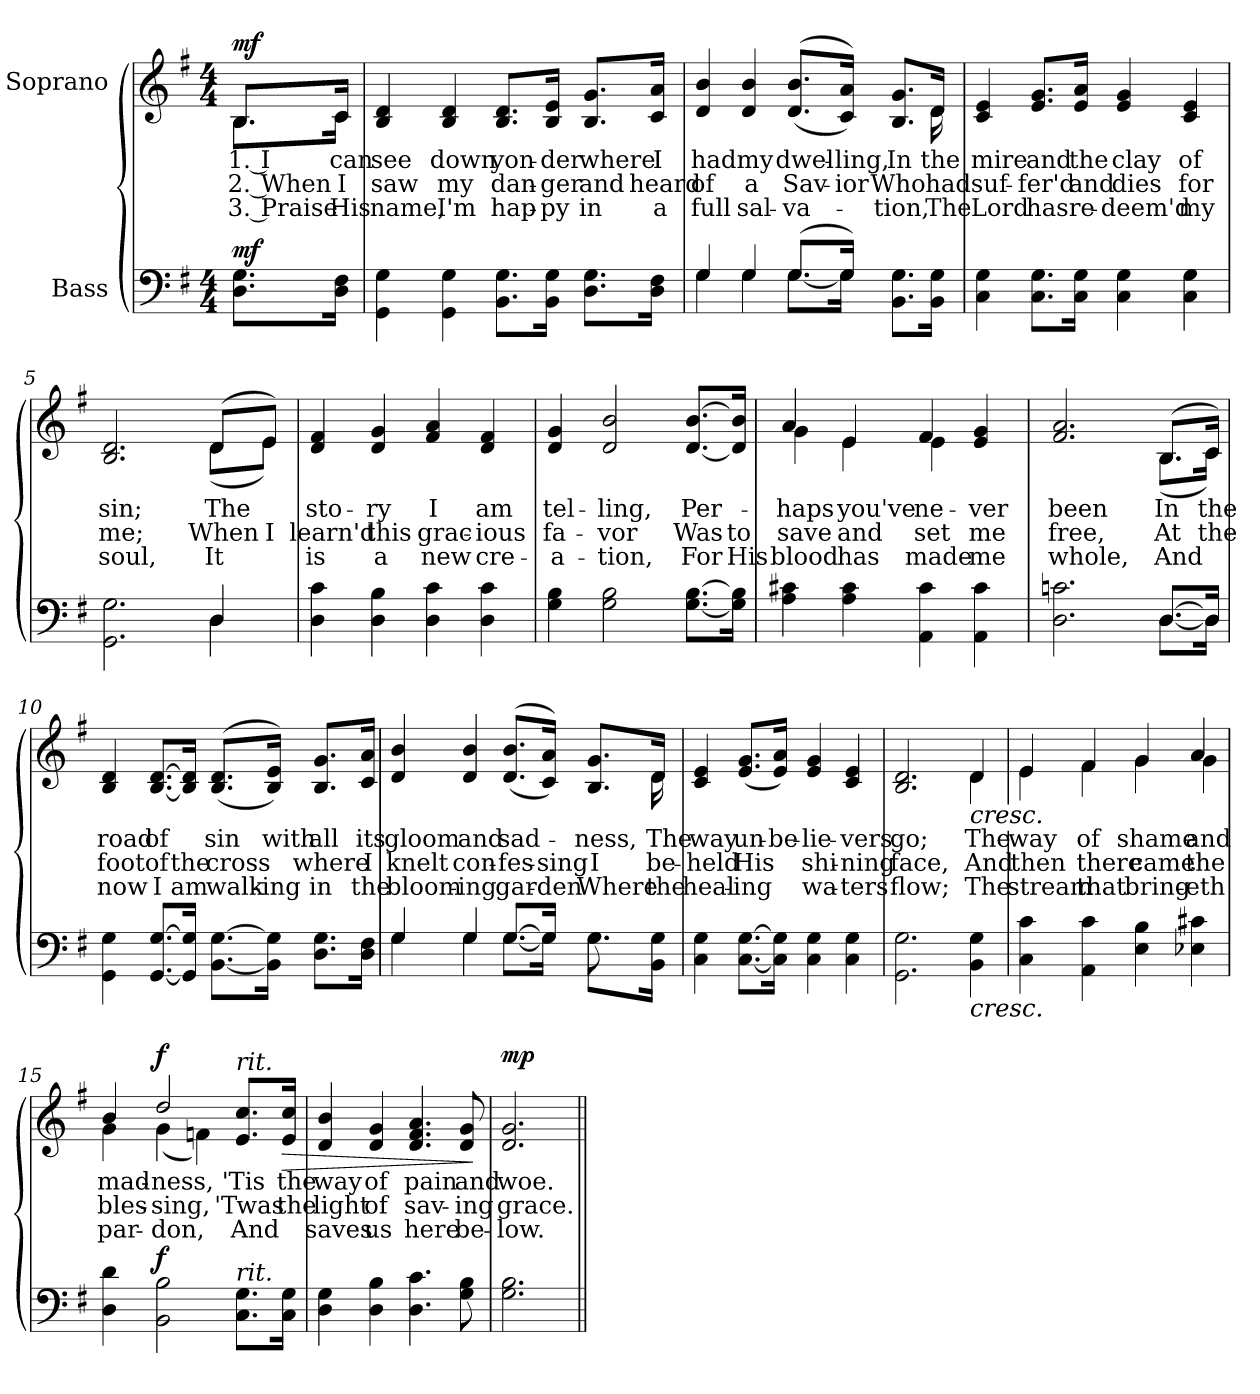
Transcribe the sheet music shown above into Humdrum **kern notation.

**kern	**dynam	**kern	**text	**text	**text	**dynam
*part2	*part2	*part1	*part1	*part1	*part1	*part1
*staff2	*staff2	*staff1	*staff1	*staff1	*staff1	*staff1
*I"Bass	*	*I"Soprano	*	*	*	*
*clefF4	*	*clefG2	*	*	*	*
*k[f#]	*	*k[f#]	*	*	*	*
*M4/4	*	*M4/4	*	*	*	*
*MM70	*	*MM70	*	*	*	*
=1	=1	=1	=1	=1	=1	=1
!	!LO:DY:a	!	!LO:LY:b	!LO:LY:b	!LO:LY:b	!LO:DY:b
*	*	*^	*	*	*	*
8.D\ 8.G\L	mf	8.B/L	8.B\L	1. I	2. When	3. Praise	mf
!	!	!	!	!LO:LY:b	!LO:LY:b	!LO:LY:b	!
16D\ 16F#\Jk	.	16c/Jk	16c\Jk	can	I	His	.
=2	=2	=2	=2	=2	=2	=2	=2
!	!	!	!	!LO:LY:b	!LO:LY:b	!LO:LY:b	!
*	*	*v	*v	*	*	*	*
4GG\ 4G\	.	4B/ 4d/	see	saw	name,	.
!	!	!	!LO:LY:b	!LO:LY:b	!LO:LY:b	!
4GG\ 4G\	.	4B/ 4d/	down	my	I'm	.
!	!	!	!LO:LY:b	!LO:LY:b	!LO:LY:b	!
8.BB\ 8.G\L	.	8.B/ 8.d/L	yon-	dan-	hap-	.
!	!	!	!LO:LY:b	!LO:LY:b	!LO:LY:b	!
16BB\ 16G\Jk	.	16B/ 16e/Jk	-der	-ger	-py	.
!	!	!	!LO:LY:b	!LO:LY:b	!LO:LY:b	!
8.D\ 8.G\L	.	8.B/ 8.g/L	where	and	in	.
!	!	!	!LO:LY:b	!LO:LY:b	!LO:LY:b	!
16D\ 16F#\Jk	.	16c/ 16a/Jk	I	heard	a	.
=3	=3	=3	=3	=3	=3	=3
*^	*	*	*	*	*	*
!	!	!	!	!LO:LY:b	!LO:LY:b	!LO:LY:b	!
*	*	*	*^	*	*	*	*
4G/	4G\	.	4d/ 4b/	4ryy	had	of	full	.
!	!	!	!	!	!LO:LY:b	!LO:LY:b	!LO:LY:b	!
4G/	4G\	.	4d/ 4b/	4ryy	my	a	sal-	.
!	!	!	!	!	!LO:LY:b	!LO:LY:b	!LO:LY:b	!
(>8.G/L	[8.G\L	.	(<(>8.d/ 8.b/L	8.ryy	dwel-	Sav-	-va-	.
!	!	!	!	!	!LO:LY:b	!LO:LY:b	!	!
16G/Jk)	16G\Jk]	.	16c/ 16a/Jk))	16ryy	-ling,	-ior	.	.
!	!	!	!	!	!LO:LY:b	!LO:LY:b	!LO:LY:b	!
8.BB\ 8.G\L	4ryy	.	8.B/ 8.g/L	8.ryy	In	Who	-tion,	.
!	!	!	!	!	!LO:LY:b	!LO:LY:b	!LO:LY:b	!
16BB\ 16G\Jk	.	.	16d/Jk	16d\	the	had	The	.
*v	*v	*	*	*	*	*	*	*
!!LO:LB:g=z
=4	=4	=4	=4	=4	=4	=4	=4
!	!	!	!	!LO:LY:b	!LO:LY:b	!LO:LY:b	!
*	*	*v	*v	*	*	*	*
4C\ 4G\	.	4c/ 4e/	mire	suf-	Lord	.
!	!	!	!LO:LY:b	!LO:LY:b	!LO:LY:b	!
8.C\ 8.G\L	.	8.e/ 8.g/L	and	-fer'd	has	.
!	!	!	!LO:LY:b	!LO:LY:b	!LO:LY:b	!
16C\ 16G\Jk	.	16e/ 16a/Jk	the	and	re-	.
!	!	!	!LO:LY:b	!LO:LY:b	!LO:LY:b	!
4C\ 4G\	.	4e/ 4g/	clay	dies	-deem'd	.
!	!	!	!LO:LY:b	!LO:LY:b	!LO:LY:b	!
4C\ 4G\	.	4c/ 4e/	of	for	my	.
=5	=5	=5	=5	=5	=5	=5
*^	*	*	*	*	*	*
!	!	!	!	!LO:LY:b	!LO:LY:b	!LO:LY:b	!
*	*	*	*^	*	*	*	*
2.GG\ 2.G\	2.ryy	.	2.B/ 2.d/	2.ryy	sin;	me;	soul,	.
!	!	!	!	!	!LO:LY:b	!LO:LY:b	!LO:LY:b	!
4D/	4D\	.	(>8d/L	(<8d\L	The	When	It	.
!	!	!	!	!	!	!LO:LY:b	!	!
.	.	.	8e/J)	8e\J)	.	I	.	.
*v	*v	*	*	*	*	*	*	*
=6	=6	=6	=6	=6	=6	=6	=6
!	!	!	!	!LO:LY:b	!LO:LY:b	!LO:LY:b	!
*	*	*v	*v	*	*	*	*
4D\ 4c\	.	4d/ 4f#/	sto-	learn'd	is	.
!	!	!	!LO:LY:b	!LO:LY:b	!LO:LY:b	!
4D\ 4B\	.	4d/ 4g/	-ry	this	a	.
!	!	!	!LO:LY:b	!LO:LY:b	!LO:LY:b	!
4D\ 4c\	.	4f#/ 4a/	I	grac-	new	.
!	!	!	!LO:LY:b	!LO:LY:b	!LO:LY:b	!
4D\ 4c\	.	4d/ 4f#/	am	-ious	cre-	.
=7	=7	=7	=7	=7	=7	=7
!	!	!	!LO:LY:b	!LO:LY:b	!LO:LY:b	!
4G\ 4B\	.	4d/ 4g/	tel-	fa-	-a-	.
!	!	!	!LO:LY:b	!LO:LY:b	!LO:LY:b	!
2G\ 2B\	.	2d/ 2b/	-ling,	-vor	-tion,	.
!	!	!	!LO:LY:b	!LO:LY:b	!LO:LY:b	!
[8.G\ [8.B\L	.	[8.d/ [8.b/L	Per-	Was	For	.
!	!	!	!	!LO:LY:b	!LO:LY:b	!
16G]\ 16B]\Jk	.	16d]/ 16b]/Jk	.	to	His	.
!!LO:LB:g=z
=8	=8	=8	=8	=8	=8	=8
!	!	!	!LO:LY:b	!LO:LY:b	!LO:LY:b	!
*	*	*^	*	*	*	*
4A\ 4c#X\	.	4a/	4g\	-haps	save	blood	.
!	!	!	!	!LO:LY:b	!LO:LY:b	!LO:LY:b	!
4A\ 4c#\	.	4e/	4e\	you've	and	has	.
!	!	!	!	!LO:LY:b	!LO:LY:b	!LO:LY:b	!
4AA\ 4c#\	.	4f#/	4e\	ne-	set	made	.
!	!	!	!	!LO:LY:b	!LO:LY:b	!LO:LY:b	!
4AA\ 4c#\	.	4e/ 4g/	4ryy	-ver	me	me	.
=9	=9	=9	=9	=9	=9	=9	=9
*^	*	*	*	*	*	*	*
!	!	!	!	!	!LO:LY:b	!LO:LY:b	!LO:LY:b	!
2.D\ 2.cn\	2.ryy	.	2.f#/ 2.a/	2.ryy	been	free,	whole,	.
!	!	!	!	!	!LO:LY:b	!LO:LY:b	!LO:LY:b	!
[8.D/L	[8.D\L	.	(>8.B/L	(<8.B\L	In	At	And	.
!	!	!	!	!	!LO:LY:b	!LO:LY:b	!	!
16D/Jk]	16D\Jk]	.	16c/Jk)	16c\Jk)	the	the	.	.
=10	=10	=10	=10	=10	=10	=10	=10	=10
!	!	!	!	!	!LO:LY:b	!LO:LY:b	!LO:LY:b	!
*v	*v	*	*	*	*	*	*	*
*	*	*v	*v	*	*	*	*
4GG\ 4G\	.	4B/ 4d/	road	foot	now	.
!	!	!	!LO:LY:b	!LO:LY:b	!LO:LY:b	!
[8.GG/ [8.G/L	.	[8.B/ [8.d/L	of	of	I	.
!	!	!	!	!LO:LY:b	!LO:LY:b	!
16GG]/ 16G]/Jk	.	16B]/ 16d]/Jk	.	the	am	.
!	!	!	!LO:LY:b	!LO:LY:b	!LO:LY:b	!
[8.BB\ [8.G\L	.	(<(>8.B/ 8.d/L	sin	cross	walk-	.
!	!	!	!LO:LY:b	!	!LO:LY:b	!
16BB]\ 16G]\Jk	.	16B/ 16e/Jk))	with	.	-ing	.
!	!	!	!LO:LY:b	!LO:LY:b	!LO:LY:b	!
8.D\ 8.G\L	.	8.B/ 8.g/L	all	where	in	.
!	!	!	!LO:LY:b	!LO:LY:b	!LO:LY:b	!
16D\ 16F#\Jk	.	16c/ 16a/Jk	its	I	the	.
!!LO:LB:g=z
=11	=11	=11	=11	=11	=11	=11
*^	*	*	*	*	*	*
!	!	!	!	!LO:LY:b	!LO:LY:b	!LO:LY:b	!
*	*	*	*^	*	*	*	*
4G/	4G\	.	4d/ 4b/	4ryy	gloom	knelt	bloom-	.
!	!	!	!	!	!LO:LY:b	!LO:LY:b	!LO:LY:b	!
4G/	4G\	.	4d/ 4b/	4ryy	and	con-	-ing	.
!	!	!	!	!	!LO:LY:b	!LO:LY:b	!LO:LY:b	!
[8.G/L	[8.G\L	.	(<(>8.d/ 8.b/L	8.ryy	sad-	-fes-	gar-	.
!	!	!	!	!	!	!LO:LY:b	!LO:LY:b	!
16G/Jk]	16G\Jk]	.	16c/ 16a/Jk))	16ryy	.	-sing	-den	.
!	!	!	!	!	!LO:LY:b	!LO:LY:b	!LO:LY:b	!
8.G\L	8.G\	.	8.B/ 8.g/L	8.ryy	-ness,	I	Where	.
!	!	!	!	!	!LO:LY:b	!LO:LY:b	!LO:LY:b	!
16BB\ 16G\Jk	16ryy	.	16d/Jk	16d\	The	be-	the	.
=12	=12	=12	=12	=12	=12	=12	=12	=12
!	!	!	!	!	!LO:LY:b	!LO:LY:b	!LO:LY:b	!
*v	*v	*	*	*	*	*	*	*
*	*	*v	*v	*	*	*	*
4C\ 4G\	.	4c/ 4e/	way	-held	heal-	.
!	!	!	!LO:LY:b	!LO:LY:b	!LO:LY:b	!
[8.C\ [8.G\L	.	(<8.e/ 8.g/L	un-	His	-ing	.
!	!	!	!LO:LY:b	!	!	!
16C]\ 16G]\Jk	.	16e/ 16a/Jk)	-be-	.	.	.
!	!	!	!LO:LY:b	!LO:LY:b	!LO:LY:b	!
4C\ 4G\	.	4e/ 4g/	-lie-	shi-	wa-	.
!	!	!	!LO:LY:b	!LO:LY:b	!LO:LY:b	!
4C\ 4G\	.	4c/ 4e/	-vers	-ning	-ters	.
=13	=13	=13	=13	=13	=13	=13
!	!	!	!LO:LY:b	!LO:LY:b	!LO:LY:b	!
*	*	*^	*	*	*	*
2.GG\ 2.G\	.	2.B/ 2.d/	2.ryy	go;	face,	flow;	.
!	!LO:HP:b	!	!	!LO:LY:b	!LO:LY:b	!LO:LY:b	!LO:HP:b
4BB\ 4G\	<	4d/	4d\	The	And	The	<
!!LO:PB:g=z	!!
=14	=14	=14	=14	=14	=14	=14	=14
!	!	!	!	!LO:LY:b	!LO:LY:b	!LO:LY:b	!
4C\ 4c\	.	4e/	4e\	way	then	stream	.
!	!	!	!	!LO:LY:b	!LO:LY:b	!LO:LY:b	!
4AA\ 4c\	.	4f#/	4f#\	of	there	that	.
!	!	!	!	!LO:LY:b	!LO:LY:b	!LO:LY:b	!
4E\ 4B\	.	4g/	4g\	shame	came	bring-	.
!	!	!	!	!LO:LY:b	!LO:LY:b	!LO:LY:b	!
4E-X\ 4c#X\	.	4a/	4g\	and	the	-eth	.
=15	=15	=15	=15	=15	=15	=15	=15
!	!	!	!	!LO:LY:b	!LO:LY:b	!LO:LY:b	!
4D\ 4d\	.	4b/	4g\	mad-	bles-	par-	.
!	!LO:DY:a	!	!	!LO:LY:b	!LO:LY:b	!LO:LY:b	!LO:DY:a
2BB\ 2B\	f	2dd/	(>4g\	-ness,	-sing,	-don,	f
.	.	.	4fn\)	.	.	.	.
*	*	*MM55	*	*	*	*	*
!	!	!LO:TX:a:i:t=rit.	!	!	!	!	!
!LO:TX:a:i:t=rit.	!	!	!	!	!	!	!
!	!	!	!	!LO:LY:b	!LO:LY:b	!LO:LY:b	!
8.C\ 8.G\L	.	8.e/ 8.cc/L	4ryy	'Tis	'Twas	And	[
!	!	!	!	!LO:LY:b	!LO:LY:b	!	!LO:HP:b
16C\ 16G\Jk	.	16e/ 16cc/Jk	.	the	the	.	>
*	*	*v	*v	*	*	*	*
=16	=16	=16	=16	=16	=16	=16
!	!	!	!LO:LY:b	!LO:LY:b	!LO:LY:b	!
4D\ 4G\	.	4d/ 4b/	way	light	saves	.
!	!	!	!LO:LY:b	!LO:LY:b	!LO:LY:b	!
4D\ 4B\	.	4d/ 4g/	of	of	us	.
!	!	!	!LO:LY:b	!LO:LY:b	!LO:LY:b	!
4.D\ 4.c\	.	4.d/ 4.f#/ 4.a/	pain	sav-	here	.
!	!	!	!LO:LY:b	!LO:LY:b	!LO:LY:b	!
8G\ 8B\	.	8d/ 8g/	and	-ing	be-	.
.	.	.	.	.	.	]
=17	=17	=17	=17	=17	=17	=17
!	!	!	!LO:LY:b	!LO:LY:b	!LO:LY:b	!LO:DY:a
2.G\ 2.B\	.	2.d/ 2.g/	woe.	grace.	-low.	mp
.	[	.	.	.	.	.
=||	=||	=||	=||	=||	=||	=||
*-	*-	*-	*-	*-	*-	*-
